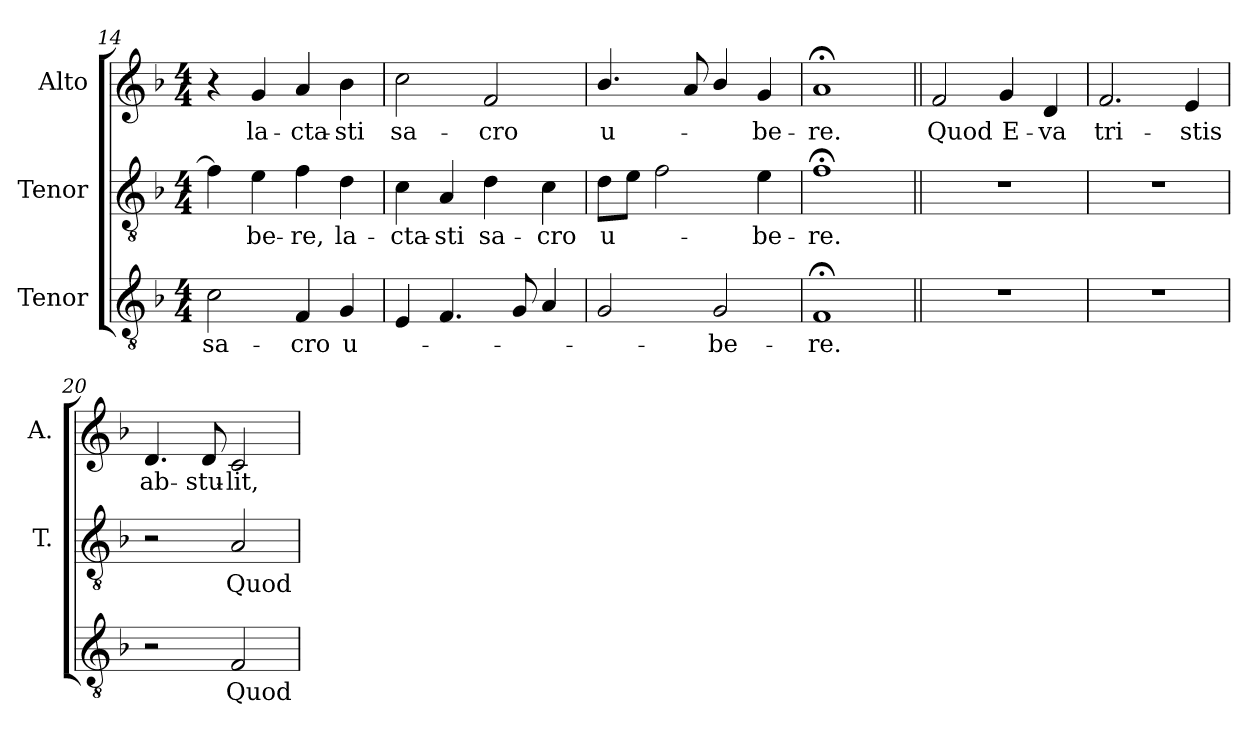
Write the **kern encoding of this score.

**kern	**text	**kern	**text	**kern	**text
*part3	*part3	*part2	*part2	*part1	*part1
*staff3	*staff3	*staff2	*staff2	*staff1	*staff1
*I"Tenor	*	*I"Tenor	*	*I"Alto	*
*	*	*I'T.	*	*I'A.	*
*clefGv2	*	*clefGv2	*	*clefG2	*
*	*	*ITrd7c12	*	*	*
*k[b-]	*	*k[b-]	*	*k[b-]	*
*F:	*	*F:	*	*F:	*
*M4/4	*	*M4/4	*	*M4/4	*
=14	=14	=14	=14	=14	=14
!	!LO:LY:b:color=#000000	!	!	!	!
2ci\	sa-	4Fi\]	.	4r	.
!	!	!	!LO:LY:b:color=#000000	!	!
!	!	!	!	!	!LO:LY:b:color=#000000
.	.	4Ei\	-be-	4gi/	la-
!	!LO:LY:b:color=#000000	!	!	!	!
!	!	!	!LO:LY:b:color=#000000	!	!
!	!	!	!	!	!LO:LY:b:color=#000000
4Fi/	-cro	4Fi\	-re,	4ai/	-cta-
!	!LO:LY:b:color=#000000	!	!	!	!
!	!	!	!LO:LY:b:color=#000000	!	!
!	!	!	!	!	!LO:LY:b:color=#000000
4Gi/	u-	4Di\	la-	4b-i\	-sti
=15	=15	=15	=15	=15	=15
!	!	!	!LO:LY:b:color=#000000	!	!
!	!	!	!	!	!LO:LY:b:color=#000000
4Ei/	.	4Ci\	-cta-	2cci\	sa-
!	!	!	!LO:LY:b:color=#000000	!	!
4.Fi/	.	4AAi/	-sti	.	.
!	!	!	!LO:LY:b:color=#000000	!	!
!	!	!	!	!	!LO:LY:b:color=#000000
.	.	4Di\	sa-	2fi/	-cro
8Gi/	.	.	.	.	.
!	!	!	!LO:LY:b:color=#000000	!	!
4Ai/	.	4Ci\	-cro	.	.
=16	=16	=16	=16	=16	=16
!	!	!	!LO:LY:b:color=#000000	!	!
!	!	!	!	!	!LO:LY:b:color=#000000
2Gi/	.	8Di\L	u-	4.b-i/	u-
.	.	8Ei\J	.	.	.
.	.	2Fi\	.	.	.
.	.	.	.	8ai/	.
!	!LO:LY:b:color=#000000	!	!	!	!
2Gi/	-be-	.	.	4b-i/	.
!	!	!	!LO:LY:b:color=#000000	!	!
!	!	!	!	!	!LO:LY:b:color=#000000
.	.	4Ei\	-be-	4gi/	-be-
=17	=17	=17	=17	=17	=17
!	!LO:LY:b:color=#000000	!	!	!	!
!	!	!	!LO:LY:b:color=#000000	!	!
!	!	!	!	!	!LO:LY:b:color=#000000
1F;i	-re.	1F;i	-re.	1a;i	-re.
!!LO:LB:g=z
=18||	=18||	=18||	=18||	=18||	=18||
!	!	!	!	!	!LO:LY:b:color=#000000
1r	.	1r	.	2fi/	Quod
!	!	!	!	!	!LO:LY:b:color=#000000
.	.	.	.	4gi/	E-
!	!	!	!	!	!LO:LY:b:color=#000000
.	.	.	.	4di/	-va
=19	=19	=19	=19	=19	=19
!	!	!	!	!	!LO:LY:b:color=#000000
1r	.	1r	.	2.fi/	tri-
!	!	!	!	!	!LO:LY:b:color=#000000
.	.	.	.	4ei/	-stis
=20	=20	=20	=20	=20	=20
!	!	!	!	!	!LO:LY:b:color=#000000
2r	.	2r	.	4.di/	ab-
!	!	!	!	!	!LO:LY:b:color=#000000
.	.	.	.	8di/	-stu-
!	!LO:LY:b:color=#000000	!	!	!	!
!	!	!	!LO:LY:b:color=#000000	!	!
!	!	!	!	!	!LO:LY:b:color=#000000
2Fi/	Quod	2AAi/	Quod	2ci/	-lit,
=	=	=	=	=	=
*-	*-	*-	*-	*-	*-
